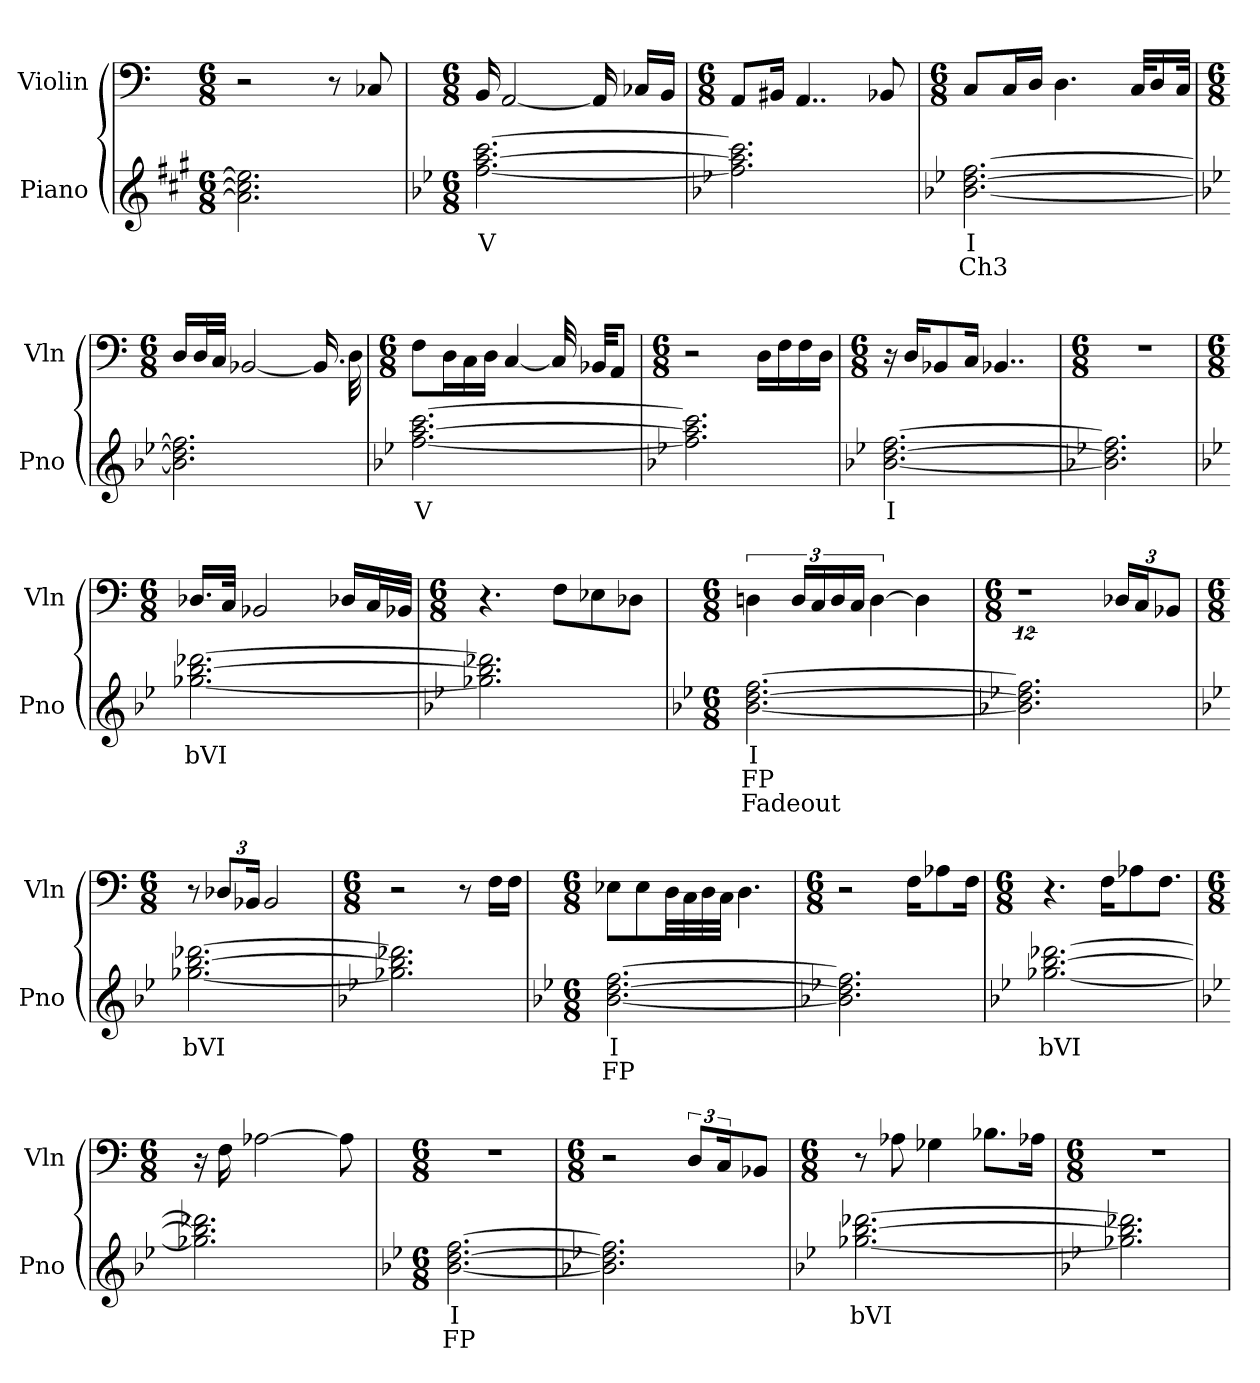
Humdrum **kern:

**kern	**text	**text	**text	**kern
*part2	*part2	*part2	*part2	*part1
*staff2	*staff2	*staff2	*staff2	*staff1
*I"Piano	*	*	*	*I"Violin
*I'Pno	*	*	*	*I'Vln
*k[f#c#g#]	*	*	*	*
*A:	*	*	*	*
*M6/8	*	*	*	*M6/8
=	=	=	=	=
2.a] 2.cc#] 2.ee]	.	.	.	2r
.	.	.	.	8r
.	.	.	.	8C-X
=	=	=	=	=
*k[b-e-]	*	*	*	*
*B-:	*	*	*	*
*M6/8	*	*	*	*M6/8
[2.ff [2.aa [2.ccc	V	.	.	16BB
.	.	.	.	[2AA
.	.	.	.	16AA]
.	.	.	.	16C-XLL
.	.	.	.	16BBJJ
=	=	=	=	=
*k[b-e-]	*	*	*	*
*B-:	*	*	*	*
*	*	*	*	*M6/8
2.ff] 2.aa] 2.ccc]	.	.	.	8AAL
.	.	.	.	16BB#XJk
.	.	.	.	4..AA
.	.	.	.	8BB-X
=	=	=	=	=
*k[b-e-]	*	*	*	*
*B-:	*	*	*	*
*	*	*	*	*M6/8
[2.b- [2.dd [2.ff	I	Ch3	.	8CL
.	.	.	.	16CL
.	.	.	.	16DJJ
.	.	.	.	4.D
.	.	.	.	32CKLL
.	.	.	.	16D
.	.	.	.	32CJJk
=	=	=	=	=
*k[b-e-]	*	*	*	*
*B-:	*	*	*	*
*	*	*	*	*M6/8
2.b-] 2.dd] 2.ff]	.	.	.	16DLL
.	.	.	.	32DL
.	.	.	.	32CJJJ
.	.	.	.	[2BB-X
.	.	.	.	16.BB-]
.	.	.	.	32D
=	=	=	=	=
*k[b-e-]	*	*	*	*
*B-:	*	*	*	*
*	*	*	*	*M6/8
[2.ff [2.aa [2.ccc	V	.	.	8FL
.	.	.	.	16DL
.	.	.	.	16C
.	.	.	.	16DJJ
.	.	.	.	[4C
.	.	.	.	32C]
.	.	.	.	32BB-XKKL
.	.	.	.	8AAJ
=	=	=	=	=
*k[b-e-]	*	*	*	*
*B-:	*	*	*	*
*	*	*	*	*M6/8
2.ff] 2.aa] 2.ccc]	.	.	.	2r
.	.	.	.	16DLL
.	.	.	.	16F
.	.	.	.	16F
.	.	.	.	16DJJ
=	=	=	=	=
*k[b-e-]	*	*	*	*
*B-:	*	*	*	*
*	*	*	*	*M6/8
[2.b- [2.dd [2.ff	I	.	.	16r
.	.	.	.	16DKL
.	.	.	.	8BB-X
.	.	.	.	16CJk
.	.	.	.	4..BB-X
=	=	=	=	=
*k[b-e-]	*	*	*	*
*B-:	*	*	*	*
*	*	*	*	*M6/8
2.b-] 2.dd] 2.ff]	.	.	.	2.r
=	=	=	=	=
*k[b-e-]	*	*	*	*
*B-:	*	*	*	*
*	*	*	*	*M6/8
[2.gg-X [2.bb- [2.ddd-X	bVI	.	.	16.D-XLL
.	.	.	.	32CJJk
.	.	.	.	2BB-X
.	.	.	.	16D-XLL
.	.	.	.	32CL
.	.	.	.	32BB-XJJJ
=	=	=	=	=
*k[b-e-]	*	*	*	*
*B-:	*	*	*	*
*	*	*	*	*M6/8
2.gg-X] 2.bb-] 2.ddd-X]	.	.	.	4.r
.	.	.	.	8FL
.	.	.	.	8E-X
.	.	.	.	8D-XJ
=	=	=	=	=
*k[b-e-]	*	*	*	*
*B-:	*	*	*	*
*M6/8	*	*	*	*M6/8
[2.b- [2.dd [2.ff	I	FP	Fadeout	6Dn
.	.	.	.	24DLL
.	.	.	.	24C
.	.	.	.	24D
.	.	.	.	24CJJ
.	.	.	.	[6D
.	.	.	.	4D]
=	=	=	=	=
*k[b-e-]	*	*	*	*
*B-:	*	*	*	*
*	*	*	*	*M6/8
2.b-] 2.dd] 2.ff]	.	.	.	12%7r
.	.	.	.	24D-XLL
.	.	.	.	24CJ
.	.	.	.	12BB-XJ
=	=	=	=	=
*k[b-e-]	*	*	*	*
*B-:	*	*	*	*
*	*	*	*	*M6/8
[2.gg-X [2.bb- [2.ddd-X	bVI	.	.	8r
.	.	.	.	12D-XL
.	.	.	.	24BB-XJk
.	.	.	.	2BB-
=	=	=	=	=
*k[b-e-]	*	*	*	*
*B-:	*	*	*	*
*	*	*	*	*M6/8
2.gg-X] 2.bb-] 2.ddd-X]	.	.	.	2r
.	.	.	.	8r
.	.	.	.	16FLL
.	.	.	.	16FJJ
=	=	=	=	=
*k[b-e-]	*	*	*	*
*B-:	*	*	*	*
*M6/8	*	*	*	*M6/8
[2.b- [2.dd [2.ff	I	FP	.	8E-XL
.	.	.	.	8E-
.	.	.	.	32DLL
.	.	.	.	32C
.	.	.	.	32D
.	.	.	.	32CJJJ
.	.	.	.	4.D
=	=	=	=	=
*k[b-e-]	*	*	*	*
*B-:	*	*	*	*
*	*	*	*	*M6/8
2.b-] 2.dd] 2.ff]	.	.	.	2r
.	.	.	.	16FKL
.	.	.	.	8A-X
.	.	.	.	16FJk
=	=	=	=	=
*k[b-e-]	*	*	*	*
*B-:	*	*	*	*
*	*	*	*	*M6/8
[2.gg-X [2.bb- [2.ddd-X	bVI	.	.	4.r
.	.	.	.	16FKL
.	.	.	.	8A-X
.	.	.	.	8.FJ
=	=	=	=	=
*k[b-e-]	*	*	*	*
*B-:	*	*	*	*
*	*	*	*	*M6/8
2.gg-X] 2.bb-] 2.ddd-X]	.	.	.	16r
.	.	.	.	16F
.	.	.	.	[2A-X
.	.	.	.	8A-]
=	=	=	=	=
*k[b-e-]	*	*	*	*
*B-:	*	*	*	*
*M6/8	*	*	*	*M6/8
[2.b- [2.dd [2.ff	I	FP	.	2.r
=	=	=	=	=
*k[b-e-]	*	*	*	*
*B-:	*	*	*	*
*	*	*	*	*M6/8
2.b-] 2.dd] 2.ff]	.	.	.	2r
.	.	.	.	12DL
.	.	.	.	24CK
.	.	.	.	8BB-XJ
=	=	=	=	=
*k[b-e-]	*	*	*	*
*B-:	*	*	*	*
*	*	*	*	*M6/8
[2.gg-X [2.bb- [2.ddd-X	bVI	.	.	8r
.	.	.	.	8A-X
.	.	.	.	4G-X
.	.	.	.	8.B-XL
.	.	.	.	16A-XJk
=	=	=	=	=
*k[b-e-]	*	*	*	*
*B-:	*	*	*	*
*	*	*	*	*M6/8
2.gg-X] 2.bb-] 2.ddd-X]	.	.	.	2.r
=	=	=	=	=
*-	*-	*-	*-	*-
